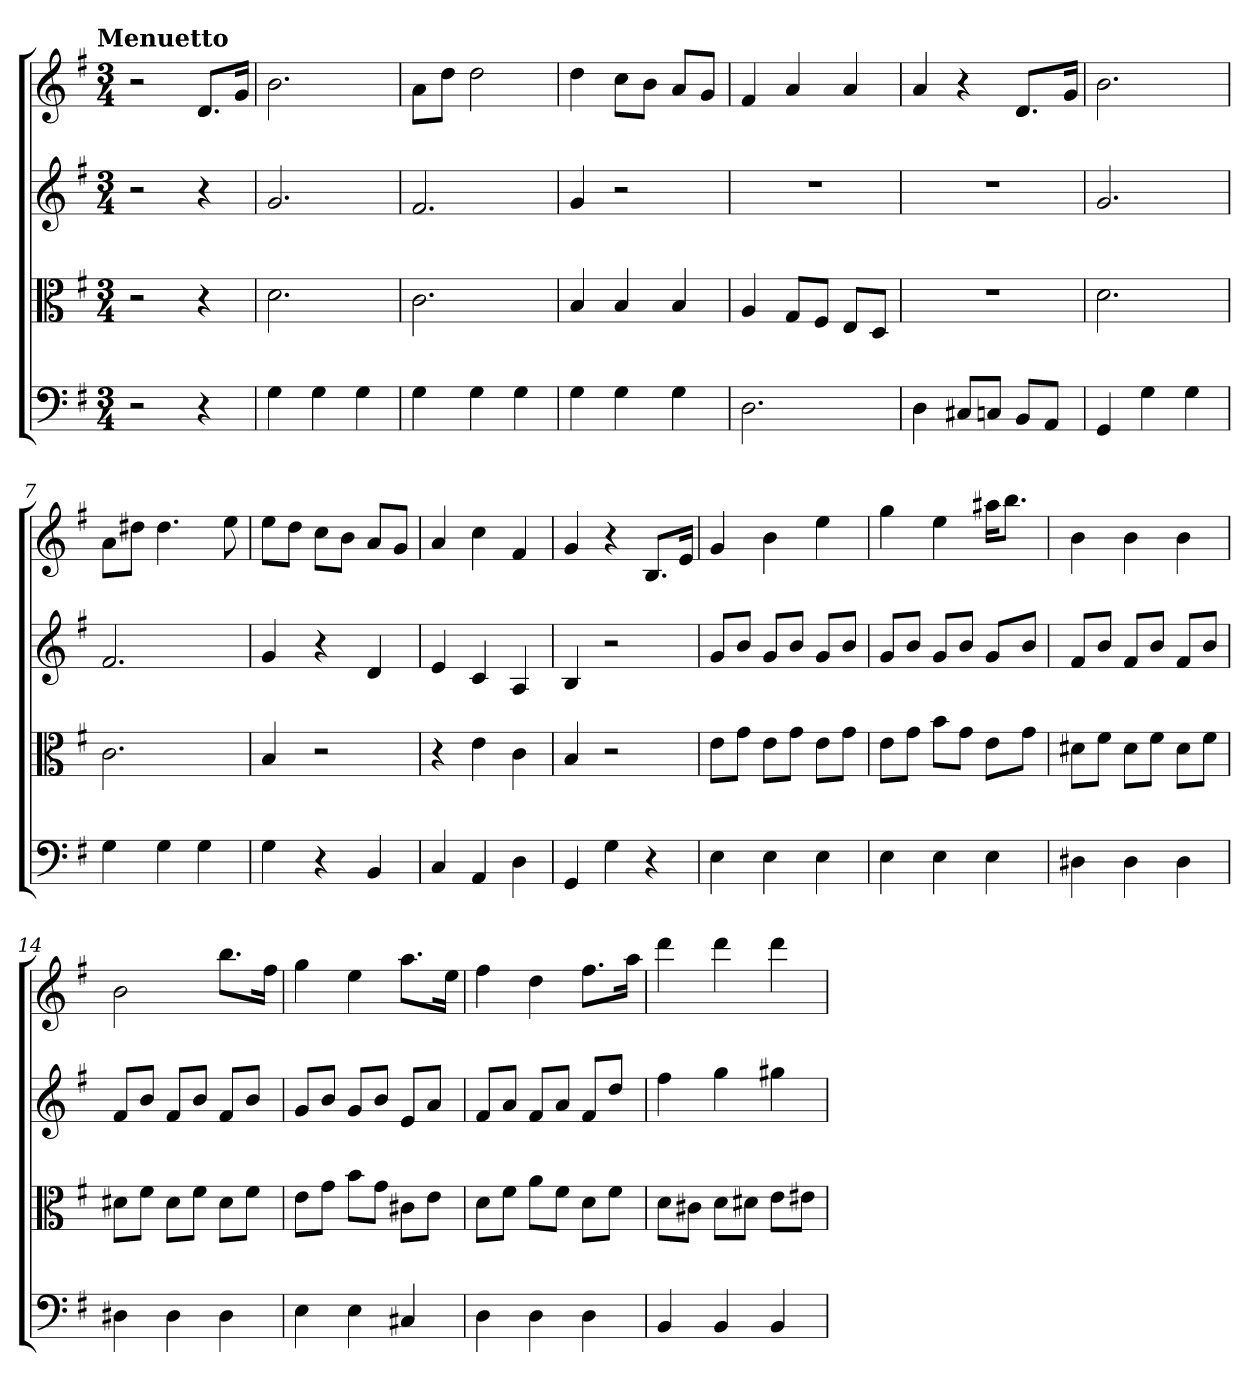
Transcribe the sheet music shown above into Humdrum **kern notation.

**kern	**kern	**kern	**kern
*part4	*part3	*part2	*part1
*staff4	*staff3	*staff2	*staff1
*clefF4	*clefC3	*	*
*k[f#]	*k[f#]	*k[f#]	*k[f#]
*G:	*G:	*G:	*G:
!!LO:TX:omd:t=Menuetto
*M3/4	*M3/4	*M3/4	*M3/4
=	=	=	=
2r	2r	2r	2r
4r	4r	4r	8.dL
.	.	.	16gJk
=1	=1	=1	=1
4G	2.d	2.g	2.b
4G	.	.	.
4G	.	.	.
=2	=2	=2	=2
4G	2.c	2.f#	8aL
.	.	.	8ddJ
4G	.	.	2dd
4G	.	.	.
=3	=3	=3	=3
4G	4B	4g	4dd
4G	4B	2r	8ccL
.	.	.	8bJ
4G	4B	.	8aL
.	.	.	8gJ
=4	=4	=4	=4
2.D	4A	2.r	4f#
.	8G/L	.	4a
.	8F#/J	.	.
.	8E/L	.	4a
.	8D/J	.	.
=5	=5	=5	=5
4D	2.r	2.r	4a
8C#X/L	.	.	4r
8Cn/J	.	.	.
8BB/L	.	.	8.dL
8AA/J	.	.	.
.	.	.	16gJk
=6	=6	=6	=6
4GG	2.d	2.g	2.b
4G	.	.	.
4G	.	.	.
=7	=7	=7	=7
4G	2.c	2.f#	8aL
.	.	.	8dd#XJ
4G	.	.	4.dd#
4G	.	.	.
.	.	.	8ee
=8	=8	=8	=8
4G	4B	4g	8eeL
.	.	.	8ddJ
4r	2r	4r	8ccL
.	.	.	8bJ
4BB	.	4d	8aL
.	.	.	8gJ
=9	=9	=9	=9
4C	4r	4e	4a
4AA	4e	4c	4cc
4D	4c	4A	4f#
=10	=10	=10	=10
4GG	4B	4B	4g
4G	2r	2r	4r
4r	.	.	8.BL
.	.	.	16eJk
=11	=11	=11	=11
4E	8e\L	8gL	4g
.	8g\J	8bJ	.
4E	8e\L	8gL	4b
.	8g\J	8bJ	.
4E	8e\L	8gL	4ee
.	8g\J	8bJ	.
=12	=12	=12	=12
4E	8e\L	8gL	4gg
.	8g\J	8bJ	.
4E	8b\L	8gL	4ee
.	8g\J	8bJ	.
4E	8e\L	8gL	16aa#XKL
.	.	.	8.bbJ
.	8g\J	8bJ	.
=13	=13	=13	=13
4D#X	8d#X\L	8f#L	4b
.	8f#\J	8bJ	.
4D#	8d#\L	8f#L	4b
.	8f#\J	8bJ	.
4D#	8d#\L	8f#L	4b
.	8f#\J	8bJ	.
=14	=14	=14	=14
4D#X	8d#X\L	8f#L	2b
.	8f#\J	8bJ	.
4D#	8d#\L	8f#L	.
.	8f#\J	8bJ	.
4D#	8d#\L	8f#L	8.bbL
.	8f#\J	8bJ	.
.	.	.	16ff#Jk
=15	=15	=15	=15
4E	8e\L	8gL	4gg
.	8g\J	8bJ	.
4E	8b\L	8gL	4ee
.	8g\J	8bJ	.
4C#X	8c#X\L	8eL	8.aaL
.	8e\J	8aJ	.
.	.	.	16eeJk
=16	=16	=16	=16
4D	8d\L	8f#L	4ff#
.	8f#\J	8aJ	.
4D	8a\L	8f#L	4dd
.	8f#\J	8aJ	.
4D	8d\L	8f#L	8.ff#L
.	8f#\J	8ddJ	.
.	.	.	16aaJk
=17	=17	=17	=17
4BB	8d\L	4ff#	4ddd
.	8c#X\J	.	.
4BB	8d\L	4gg	4ddd
.	8d#X\J	.	.
4BB	8e\L	4gg#X	4ddd
.	8e#X\J	.	.
=	=	=	=
*-	*-	*-	*-
